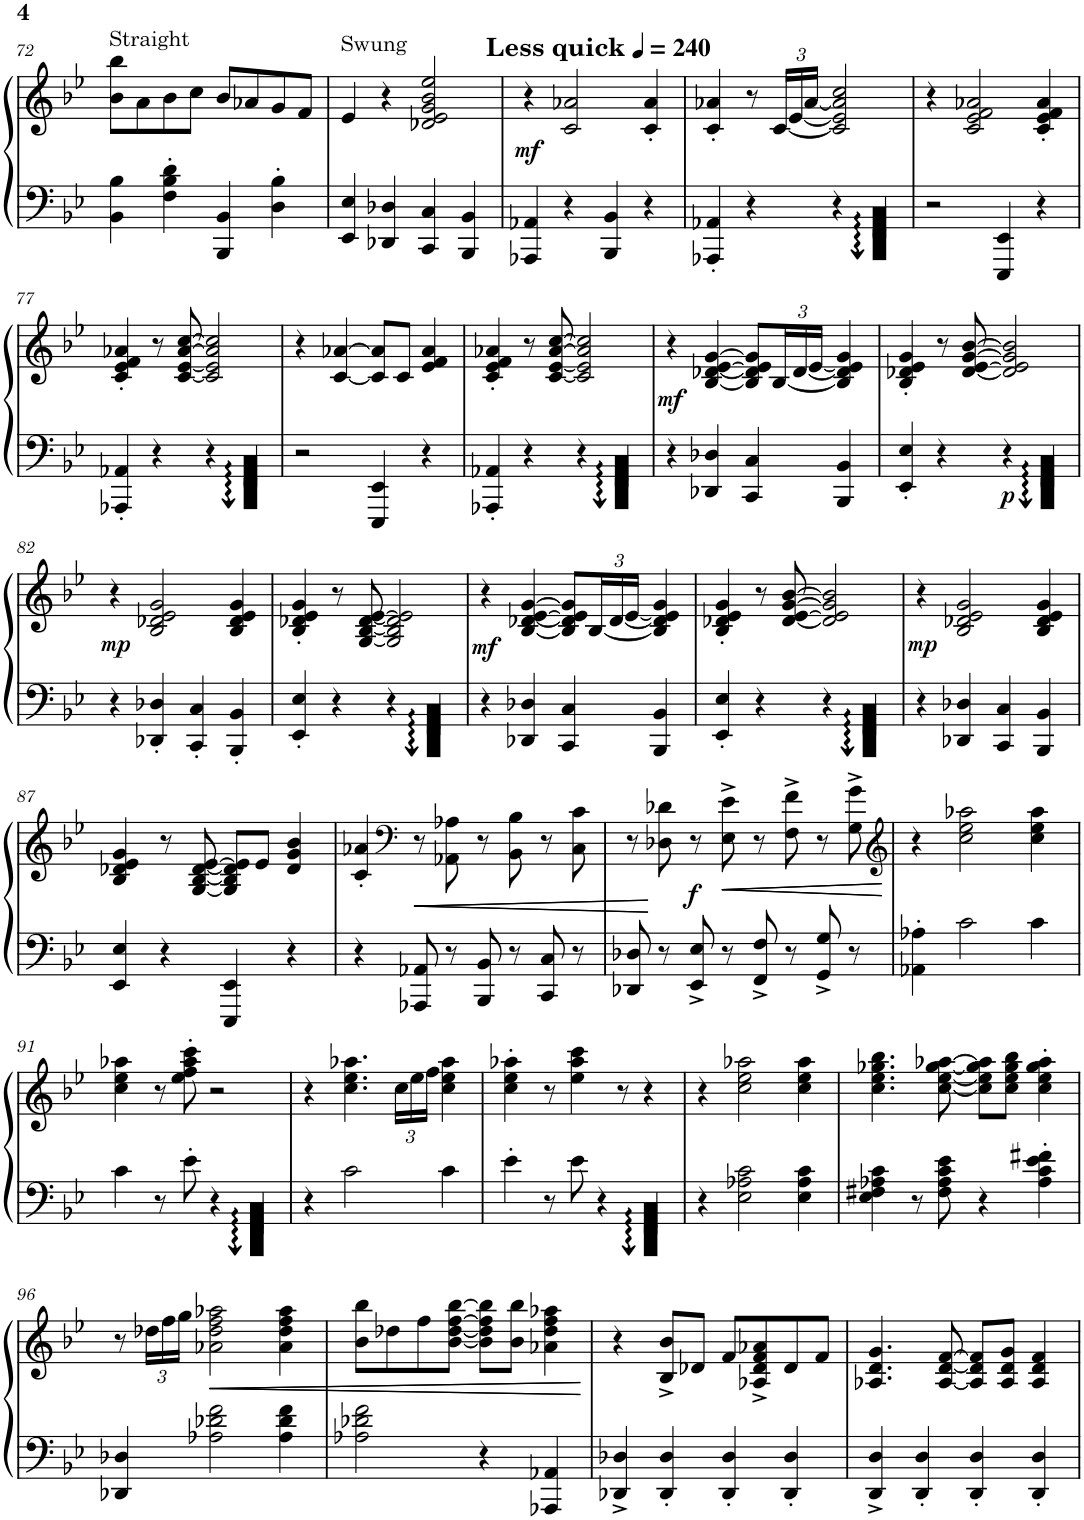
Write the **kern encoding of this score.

**kern	**kern	**dynam
*part1	*part1	*part1
*staff2	*staff1	*staff1/2
*I"Piano	*	*
*I'Pno.	*	*
!!LO:PB:g=z
*clefF4	*clefG2	*
*k[b-e-]	*k[b-e-]	*
*M4/4	*M4/4	*
=72	=72	=72
!	!LO:TX:a:t=Straight	!
4BB-\ 4B-\	8b-\ 8bb-\L	.
.	8a\	.
4F\' 4B-\' 4d\'	8b-\	.
.	8cc\J	.
4BBB-/ 4BB-/	8b-/L	.
.	8a-X/	.
4D\' 4B-\'	8g/	.
.	8f/J	.
=73	=73	=73
!	!LO:TX:a:t=Swung	!
4EE-/ 4E-/	4e-/	.
4DD-X/ 4D-X/	4r	.
4CC/ 4C/	2d-X/ 2e-/ 2g/ 2b-/ 2ee-/	.
4BBB-/ 4BB-/	.	.
=74	=74	=74
*	*MM240	*
!	!LO:TX:a:B:t=Less quick	!
!	!	!LO:DY:b
4AAA-X/ 4AA-X/	4r	mf
4r	2c/ 2a-X/	.
4BBB-/ 4BB-/	.	.
4r	4c/' 4a-/'	.
=75	=75	=75
4AAA-X/' 4AA-X/'	4c/' 4a-X/'	.
4r	8r	.
*	*Xbrackettup	*
.	[24c/LL	.
.	[24e-/	.
.	[24a-/JJ	.
4r	2c/] 2e-/] 2a-/] 2cc/	.
4FF/	.	.
=76	=76	=76
2r	4r	.
.	2c/ 2e-/ 2f/ 2a-X/	.
4EEE-/ 4EE-/	.	.
4r	4c/' 4e-/' 4f/' 4a-/'	.
!!LO:LB:g=z
=77	=77	=77
4AAA-X/' 4AA-X/'	4c/' 4e-/' 4f/' 4a-X/'	.
4r	8r	.
.	[8c/ [8e-/ [8a-/ [8cc/	.
4r	2c/] 2e-/] 2a-/] 2cc/]	.
4FF/	.	.
=78	=78	=78
2r	4r	.
.	[4c/ [4a-X/	.
4EEE-/ 4EE-/	8c/] 8a-/]L	.
.	8c/J	.
4r	4e-/ 4f/ 4a-/	.
=79	=79	=79
4AAA-X/' 4AA-X/'	4c/' 4e-/' 4f/' 4a-X/'	.
4r	8r	.
.	[8c/ [8e-/ [8a-/ [8cc/	.
4r	2c/] 2e-/] 2a-/] 2cc/]	.
4FF/	.	.
=80	=80	=80
!	!	!LO:DY:b
4r	4r	mf
4DD-X/ 4D-X/	[4B-/ [4d-X/ [4e-/ [4g/	.
4CC/ 4C/	8B-/] 8d-/] 8e-/] 8g/]L	.
.	[24B-/L	.
.	[24d-/	.
.	[24e-/JJ	.
4BBB-/ 4BB-/	4B-/] 4d-/] 4e-/] 4g/	.
=81	=81	=81
4EE-/' 4E-/'	4B-/' 4d-X/' 4e-/' 4g/'	.
4r	8r	.
.	[8d-/ [8e-/ [8g/ [8b-/	.
!	!	!LO:DY:b=2
4r	2d-/] 2e-/] 2g/] 2b-/]	p
4FF/	.	.
!!LO:LB:g=z
=82	=82	=82
!	!	!LO:DY:b
4r	4r	mp
4DD-X/' 4D-X/'	2B-/ 2d-X/ 2e-/ 2g/	.
4CC/' 4C/'	.	.
4BBB-/' 4BB-/'	4B-/ 4d-/ 4e-/ 4g/	.
=83	=83	=83
4EE-/' 4E-/'	4B-/' 4d-X/' 4e-/' 4g/'	.
4r	8r	.
.	[8G/ [8B-/ [8d-/ [8e-/	.
4r	2G/] 2B-/] 2d-/] 2e-/]	.
4FF/	.	.
=84	=84	=84
!	!	!LO:DY:b
4r	4r	mf
4DD-X/ 4D-X/	[4B-/ [4d-X/ [4e-/ [4g/	.
4CC/ 4C/	8B-/] 8d-/] 8e-/] 8g/]L	.
.	[24B-/L	.
.	[24d-/	.
.	[24e-/JJ	.
4BBB-/ 4BB-/	4B-/] 4d-/] 4e-/] 4g/	.
=85	=85	=85
4EE-/' 4E-/'	4B-/' 4d-X/' 4e-/' 4g/'	.
4r	8r	.
.	[8d-/ [8e-/ [8g/ [8b-/	.
4r	2d-/] 2e-/] 2g/] 2b-/]	.
4FF/	.	.
=86	=86	=86
!	!	!LO:DY:b
4r	4r	mp
4DD-X/ 4D-X/	2B-/ 2d-X/ 2e-/ 2g/	.
4CC/ 4C/	.	.
4BBB-/ 4BB-/	4B-/ 4d-/ 4e-/ 4g/	.
!!LO:LB:g=z
=87	=87	=87
4EE-/ 4E-/	4B-/ 4d-X/ 4e-/ 4g/	.
4r	8r	.
.	[8G/ [8B-/ [8d-/ [8e-/	.
4EEE-/ 4EE-/	8G/] 8B-/] 8d-/] 8e-/]L	.
.	8e-/J	.
4r	4d-/ 4g/ 4b-/	.
=88	=88	=88
4r	4c/' 4a-X/'	.
*	*clefF4	*
!	!	!LO:HP:b
8AAA-X/ 8AA-X/	8r	<
!	!	!LO:HP:b
8r	8AA-X\ 8A-X\	<
8BBB-/ 8BB-/	8r	.
8r	8BB-\ 8B-\	.
8CC/ 8C/	8r	.
8r	8C\ 8c\	.
=89	=89	=89
8DD-X/ 8D-X/	8r	.
8r	8D-X\ 8d-X\	[ [
!	!	!LO:DY:b
8EE-/^ 8E-/^	8r	f
!	!	!LO:HP:b
8r	8E-\^ 8e-\^	<
!	!	!LO:HP:b
8FF/^ 8F/^	8r	<
8r	8F\^ 8f\^	.
8GG/^ 8G/^	8r	.
8r	8G\^ 8g\^	.
.	.	[ [
=90	=90	=90
*	*clefG2	*
4AA-X\' 4A-X\'	4r	.
2c\	2cc\ 2ee-\ 2aa-X\	.
4c\	4cc\ 4ee-\ 4aa-\	.
!!LO:LB:g=z
=91	=91	=91
4c\	4cc\ 4ee-\ 4aa-X\	.
8r	8r	.
8e-'\	8ee-\' 8ff\' 8aa-\' 8ccc\'	.
4r	2r	.
4FF/	.	.
=92	=92	=92
4r	4r	.
2c\	4.cc\ 4.ee-\ 4.aa-X\	.
.	24cc\LL	.
.	24ee-\	.
.	24ff\JJ	.
4c\	4cc\ 4ee-\ 4aa-\	.
=93	=93	=93
4e-'\	4cc\' 4ee-\' 4aa-X\'	.
8r	8r	.
8e-\	4ee-\ 4aa-\ 4ccc\	.
4r	.	.
.	8r	.
4FF/	4r	.
=94	=94	=94
4r	4r	.
2E-\ 2A-X\ 2c\	2cc\ 2ee-\ 2aa-X\	.
4E-\ 4A-\ 4c\	4cc\ 4ee-\ 4aa-\	.
=95	=95	=95
4E-\ 4F#X\ 4A-X\ 4c\	4.cc\ 4.ee-\ 4.gg-X\ 4.bb-\	.
8r	.	.
8F#\ 8A-\ 8c\ 8e-\	[8cc\ [8ee-\ [8gg-\ [8aa-X\	.
4r	8cc\] 8ee-\] 8gg-\] 8aa-\]L	.
.	8cc\ 8ee-\ 8gg-\ 8bb-\J	.
4A-\' 4c\' 4e-\' 4f#X\'	4cc\' 4ee-\' 4gg-\' 4aa-\'	.
!!LO:LB:g=z
=96	=96	=96
4DD-X/ 4D-X/	8r	.
.	24dd-X\LL	.
.	24ff\	.
.	24gg\JJ	.
!	!	!LO:HP:b
2A-X\ 2d-X\ 2f\	2a-X\ 2dd-\ 2ff\ 2aa-X\	<
!	!	!LO:HP:b
4A-\ 4d-\ 4f\	4a-\ 4dd-\ 4ff\ 4aa-\	<
=97	=97	=97
2A-X\ 2d-X\ 2f\	8b-\ 8bb-\L	.
.	8dd-X\	.
.	8ff\	.
.	[8b-\ [8dd-\ [8ff\ [8bb-\J	.
4r	8b-\] 8dd-\] 8ff\] 8bb-\]L	.
.	8b-\ 8bb-\J	.
4AAA-X/ 4AA-X/	4a-X\ 4dd-\ 4ff\ 4aa-X\	.
.	.	[ [
=98	=98	=98
4DD-X/^ 4D-X/^	4r	.
4DD-/' 4D-/'	8B-/^ 8b-/^L	.
.	8d-X/J	.
4DD-/' 4D-/'	8f/L	.
.	8A-X/^ 8d-/^ 8f/^ 8a-X/^	.
4DD-/' 4D-/'	8d-/	.
.	8f/J	.
=99	=99	=99
4DD/^ 4D/^	4.A-X/ 4.d/ 4.g/	.
4DD/' 4D/'	.	.
.	[8A-/ [8d/ [8f/	.
4DD/' 4D/'	8A-/] 8d/] 8f/]L	.
.	8A-/ 8d/ 8g/J	.
4DD/' 4D/'	4A-/ 4d/ 4f/	.
=	=	=
*-	*-	*-
